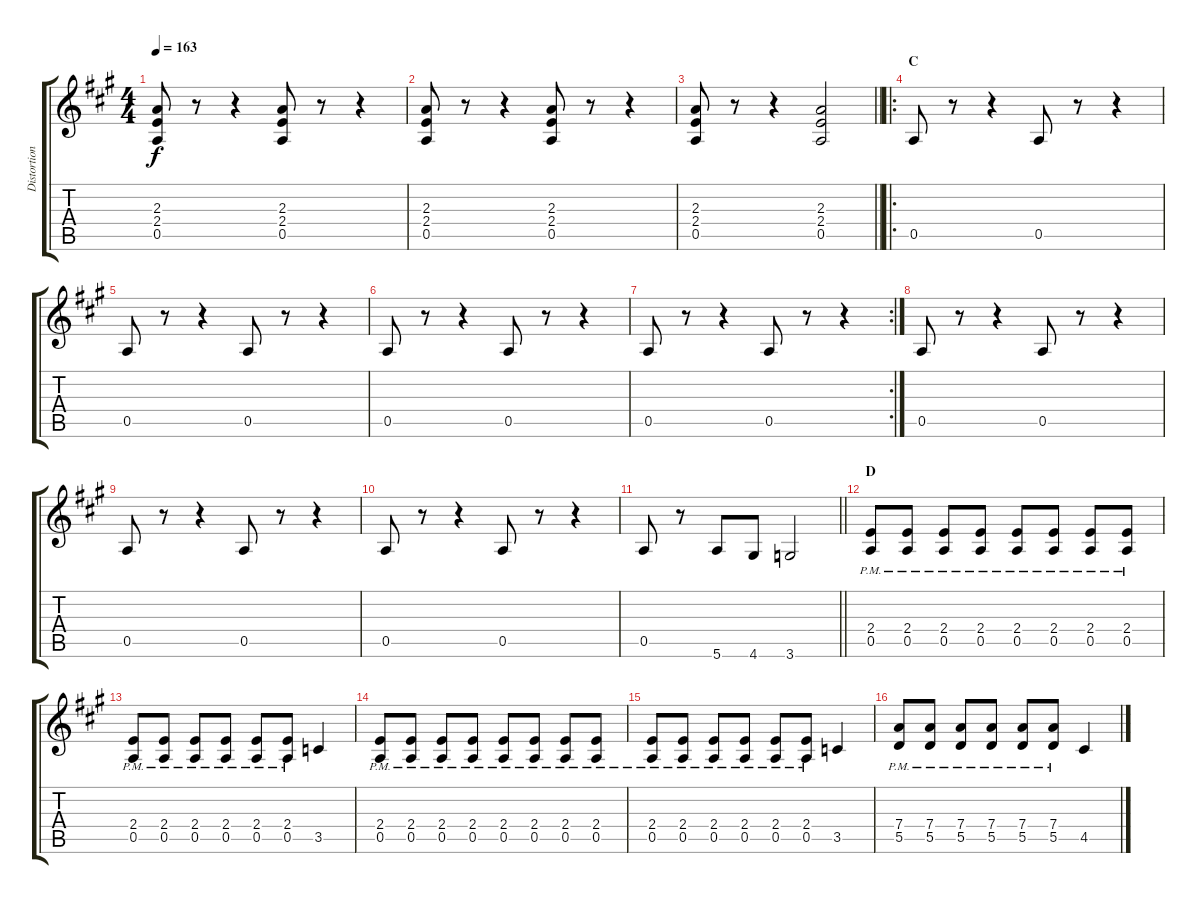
\track ("Distortion 3" "Distortion") {instrument distortionguitar}
\staff {score tabs}
\tuning (E4 B3 G3 D3 A2 E2) {hide}
\ts (4 4)
\tempo 163
\clef g2
\ks a
(2.3 2.4 0.5).8{dy f} r.8 r.4 (2.3 2.4 0.5).8 r.8 r.4 |
(2.3 2.4 0.5).8 r.8 r.4 (2.3 2.4 0.5).8 r.8 r.4 |
\barLineRight lightlight
(2.3 2.4 0.5).8 r.8 r.4 (2.3 2.4 0.5).2 |
\ro
\section ("" "C")
0.5.8 r.8 r.4 0.5.8 r.8 r.4 |
0.5.8 r.8 r.4 0.5.8 r.8 r.4 |
0.5.8 r.8 r.4 0.5.8 r.8 r.4 |
\rc 2
0.5.8 r.8 r.4 0.5.8 r.8 r.4 |
0.5.8 r.8 r.4 0.5.8 r.8 r.4 |
0.5.8 r.8 r.4 0.5.8 r.8 r.4 |
0.5.8 r.8 r.4 0.5.8 r.8 r.4 |
\barLineRight lightlight
0.5.8 r.8 5.6.8 4.6.8 3.6.2 |
\section ("" "D")
(2.4{pm} 0.5{pm}).8 (2.4{pm} 0.5{pm}).8 (2.4{pm} 0.5{pm}).8 (2.4{pm} 0.5{pm}).8 (2.4{pm} 0.5{pm}).8 (2.4{pm} 0.5{pm}).8 (2.4{pm} 0.5{pm}).8 (2.4{pm} 0.5{pm}).8 |
(2.4{pm} 0.5{pm}).8 (2.4{pm} 0.5{pm}).8 (2.4{pm} 0.5{pm}).8 (2.4{pm} 0.5{pm}).8 (2.4{pm} 0.5{pm}).8 (2.4{pm} 0.5{pm}).8 3.5.4 |
(2.4{pm} 0.5{pm}).8 (2.4{pm} 0.5{pm}).8 (2.4{pm} 0.5{pm}).8 (2.4{pm} 0.5{pm}).8 (2.4{pm} 0.5{pm}).8 (2.4{pm} 0.5{pm}).8 (2.4{pm} 0.5{pm}).8 (2.4{pm} 0.5{pm}).8 |
(2.4{pm} 0.5{pm}).8 (2.4{pm} 0.5{pm}).8 (2.4{pm} 0.5{pm}).8 (2.4{pm} 0.5{pm}).8 (2.4{pm} 0.5{pm}).8 (2.4{pm} 0.5{pm}).8 3.5.4 |
(7.4{pm} 5.5{pm}).8 (7.4{pm} 5.5{pm}).8 (7.4{pm} 5.5{pm}).8 (7.4{pm} 5.5{pm}).8 (7.4{pm} 5.5{pm}).8 (7.4{pm} 5.5{pm}).8 4.5.4
